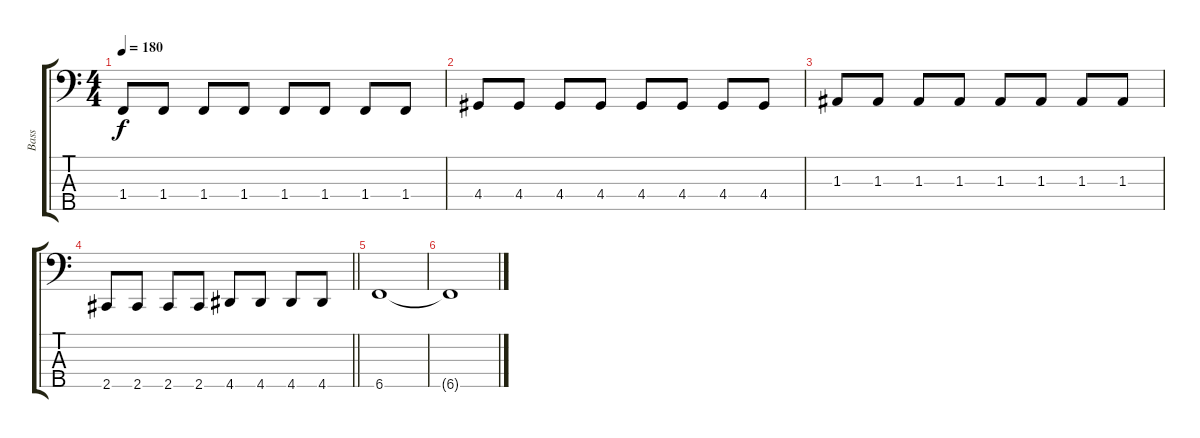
\track ("Bass" "Bass") {instrument electricbassfinger}
\staff {score tabs}
\tuning (G2 D2 A1 E1 B0) {hide}
\ts (4 4)
\tempo 180
\clef f4
\ks c
1.4.8{dy f} 1.4.8 1.4.8 1.4.8 1.4.8 1.4.8 1.4.8 1.4.8 |
4.4.8 4.4.8 4.4.8 4.4.8 4.4.8 4.4.8 4.4.8 4.4.8 |
1.3.8 1.3.8 1.3.8 1.3.8 1.3.8 1.3.8 1.3.8 1.3.8 |
\barLineRight lightlight
2.5.8 2.5.8 2.5.8 2.5.8 4.5.8 4.5.8 4.5.8 4.5.8 |
6.5.1 |
6.5{t}.1
